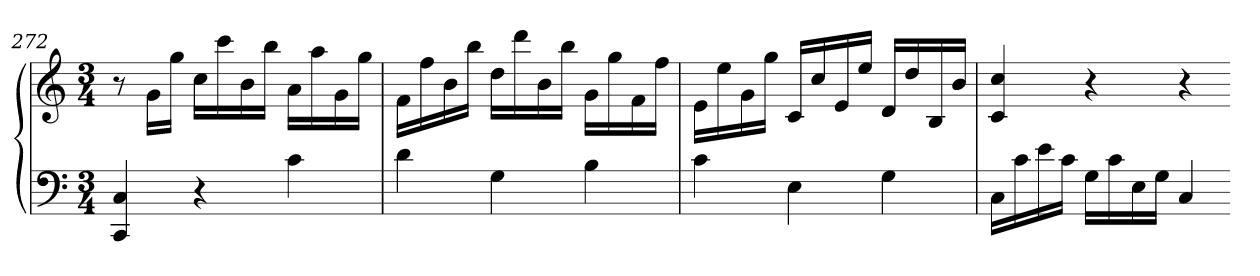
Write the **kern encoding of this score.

**kern	**kern
*part1	*part1
*staff2	*staff1
*clefF4	*clefG2
*k[]	*k[]
*C:	*C:
*M3/4	*M3/4
=272	=272
4CC 4C	8r
.	16gLL
.	16ggJJ
4r	16ccLL
.	16ccc
.	16b
.	16bbJJ
4c	16aLL
.	16aa
.	16g
.	16ggJJ
=273	=273
4d	16fLL
.	16ff
.	16b
.	16bbJJ
4G	16ddLL
.	16ddd
.	16b
.	16bbJJ
4B	16gLL
.	16gg
.	16f
.	16ffJJ
=274	=274
4c	16eLL
.	16ee
.	16g
.	16ggJJ
4E	16cLL
.	16cc
.	16e
.	16eeJJ
4G	16dLL
.	16dd
.	16B
.	16bJJ
=275	=275
16CLL	4c 4cc
16c	.
16e	.
16cJJ	.
16GLL	4r
16c	.
16E	.
16GJJ	.
4C	4r
=-	=-
*-	*-
